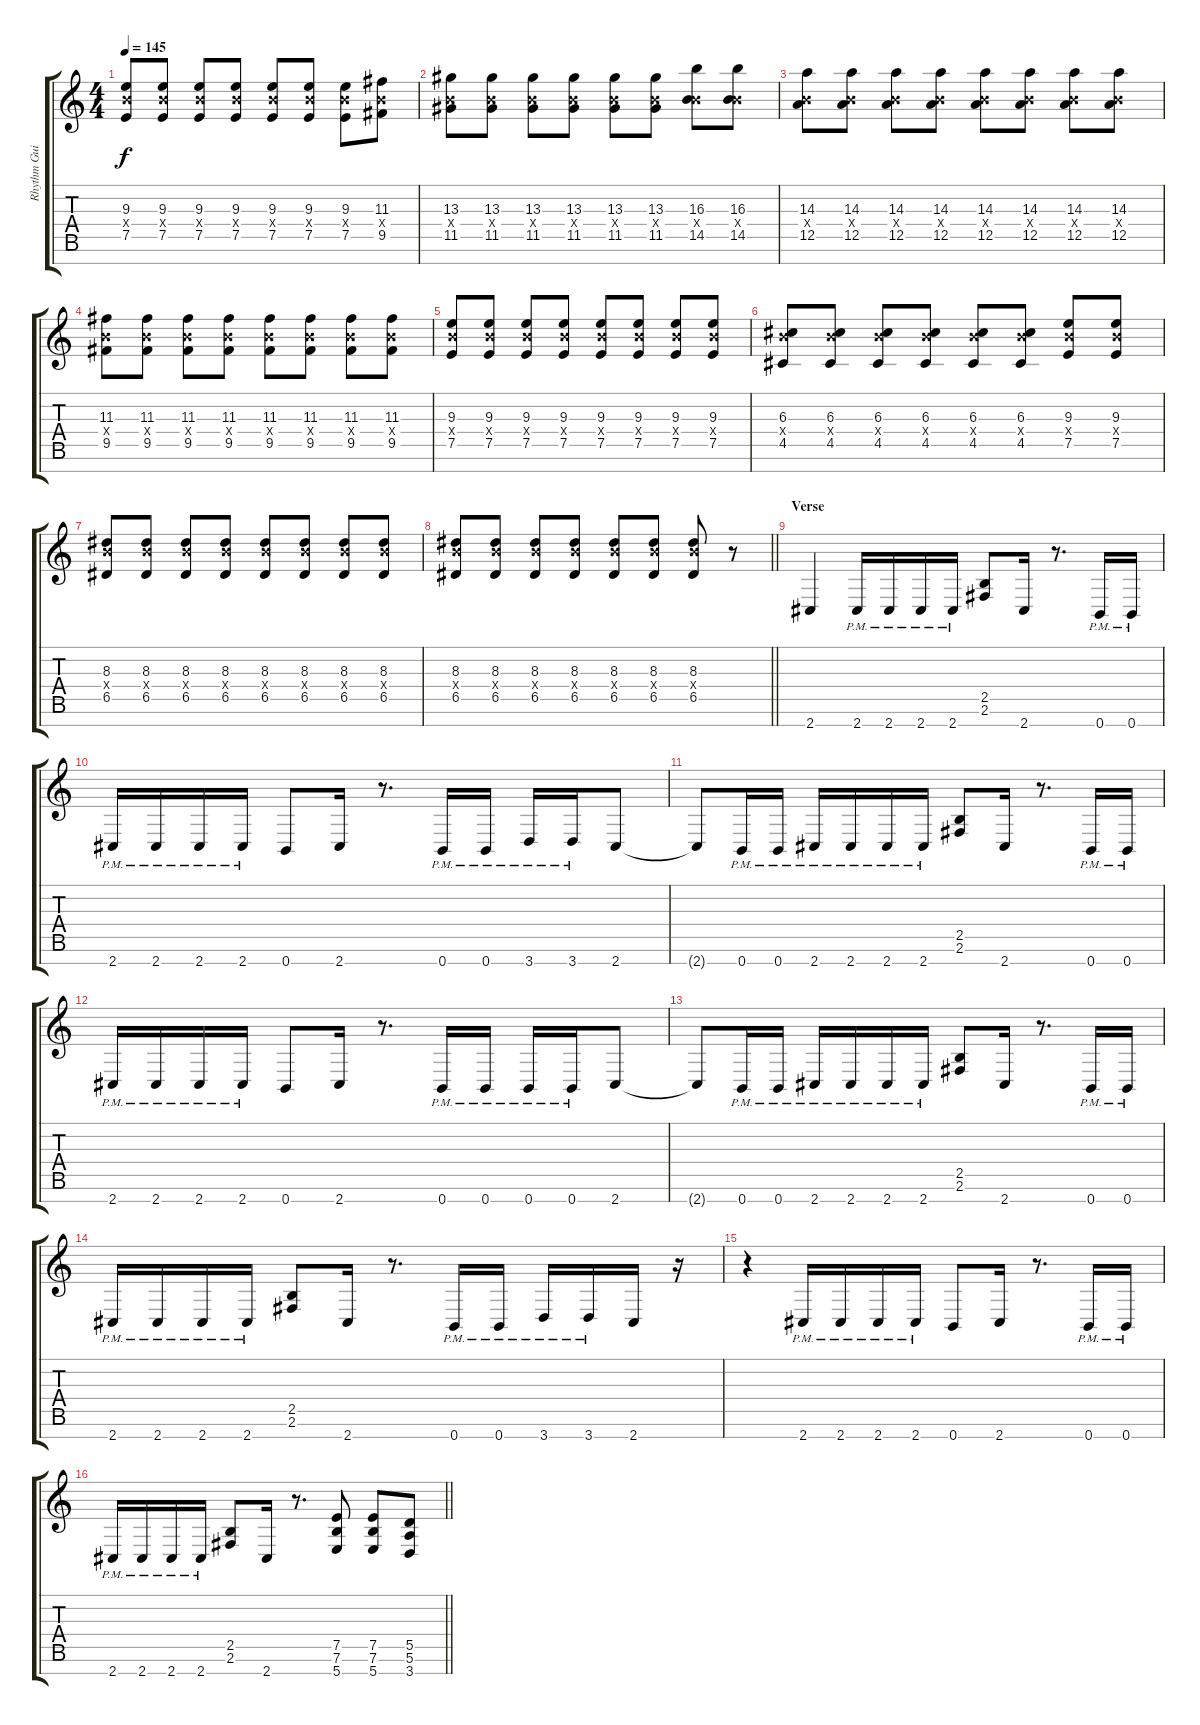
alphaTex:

\track ("Rhythm Guitar 2" "Rhythm Gui") {instrument distortionguitar}
\staff {score tabs}
\tuning (E4 B3 G3 D3 A2 E2 B1) {hide}
\ts (4 4)
\tempo 145
\clef g2
\ks c
(9.3 9.4{x} 7.5).8{dy f} (9.3 9.4{x} 7.5).8 (9.3 9.4{x} 7.5).8 (9.3 9.4{x} 7.5).8 (9.3 9.4{x} 7.5).8 (9.3 9.4{x} 7.5).8 (9.3 9.4{x} 7.5).8 (11.3 9.4{x} 9.5).8 |
(13.3 9.4{x} 11.5).8 (13.3 9.4{x} 11.5).8 (13.3 9.4{x} 11.5).8 (13.3 9.4{x} 11.5).8 (13.3 9.4{x} 11.5).8 (13.3 9.4{x} 11.5).8 (16.3 9.4{x} 14.5).8 (16.3 9.4{x} 14.5).8 |
(14.3 9.4{x} 12.5).8 (14.3 9.4{x} 12.5).8 (14.3 9.4{x} 12.5).8 (14.3 9.4{x} 12.5).8 (14.3 9.4{x} 12.5).8 (14.3 9.4{x} 12.5).8 (14.3 9.4{x} 12.5).8 (14.3 9.4{x} 12.5).8 |
(11.3 9.4{x} 9.5).8 (11.3 9.4{x} 9.5).8 (11.3 9.4{x} 9.5).8 (11.3 9.4{x} 9.5).8 (11.3 9.4{x} 9.5).8 (11.3 9.4{x} 9.5).8 (11.3 9.4{x} 9.5).8 (11.3 9.4{x} 9.5).8 |
(9.3 9.4{x} 7.5).8 (9.3 9.4{x} 7.5).8 (9.3 9.4{x} 7.5).8 (9.3 9.4{x} 7.5).8 (9.3 9.4{x} 7.5).8 (9.3 9.4{x} 7.5).8 (9.3 9.4{x} 7.5).8 (9.3 9.4{x} 7.5).8 |
(6.3 9.4{x} 4.5).8 (6.3 9.4{x} 4.5).8 (6.3 9.4{x} 4.5).8 (6.3 9.4{x} 4.5).8 (6.3 9.4{x} 4.5).8 (6.3 9.4{x} 4.5).8 (9.3 9.4{x} 7.5).8 (9.3 9.4{x} 7.5).8 |
(8.3 9.4{x} 6.5).8 (8.3 9.4{x} 6.5).8 (8.3 9.4{x} 6.5).8 (8.3 9.4{x} 6.5).8 (8.3 9.4{x} 6.5).8 (8.3 9.4{x} 6.5).8 (8.3 9.4{x} 6.5).8 (8.3 9.4{x} 6.5).8 |
\barLineRight lightlight
(8.3 9.4{x} 6.5).8 (8.3 9.4{x} 6.5).8 (8.3 9.4{x} 6.5).8 (8.3 9.4{x} 6.5).8 (8.3 9.4{x} 6.5).8 (8.3 9.4{x} 6.5).8 (8.3 9.4{x} 6.5).8 r.8 |
\section ("" "Verse")
2.7.4 2.7{pm}.16 2.7{pm}.16 2.7{pm}.16 2.7{pm}.16 (2.5 2.6).8 2.7.16 r.8{d} 0.7{pm}.16 0.7{pm}.16 |
2.7{pm}.16 2.7{pm}.16 2.7{pm}.16 2.7{pm}.16 0.7.8 2.7.16 r.8{d} 0.7{pm}.16 0.7{pm}.16 3.7{pm}.16 3.7{pm}.16 2.7.8 |
2.7{t}.8 0.7{pm}.16 0.7{pm}.16 2.7{pm}.16 2.7{pm}.16 2.7{pm}.16 2.7{pm}.16 (2.5 2.6).8 2.7.16 r.8{d} 0.7{pm}.16 0.7{pm}.16 |
2.7{pm}.16 2.7{pm}.16 2.7{pm}.16 2.7{pm}.16 0.7.8 2.7.16 r.8{d} 0.7{pm}.16 0.7{pm}.16 0.7{pm}.16 0.7{pm}.16 2.7.8 |
2.7{t}.8 0.7{pm}.16 0.7{pm}.16 2.7{pm}.16 2.7{pm}.16 2.7{pm}.16 2.7{pm}.16 (2.5 2.6).8 2.7.16 r.8{d} 0.7{pm}.16 0.7{pm}.16 |
2.7{pm}.16 2.7{pm}.16 2.7{pm}.16 2.7{pm}.16 (2.5 2.6).8 2.7.16 r.8{d} 0.7{pm}.16 0.7{pm}.16 3.7{pm}.16 3.7{pm}.16 2.7.16 r.16 |
r.4 2.7{pm}.16 2.7{pm}.16 2.7{pm}.16 2.7{pm}.16 0.7.8 2.7.16 r.8{d} 0.7{pm}.16 0.7{pm}.16 |
\barLineRight lightlight
2.7{pm}.16 2.7{pm}.16 2.7{pm}.16 2.7{pm}.16 (2.5 2.6).8 2.7.16 r.8{d} (7.5 7.6 5.7).8 (7.5 7.6 5.7).8 (5.5 5.6 3.7).8
